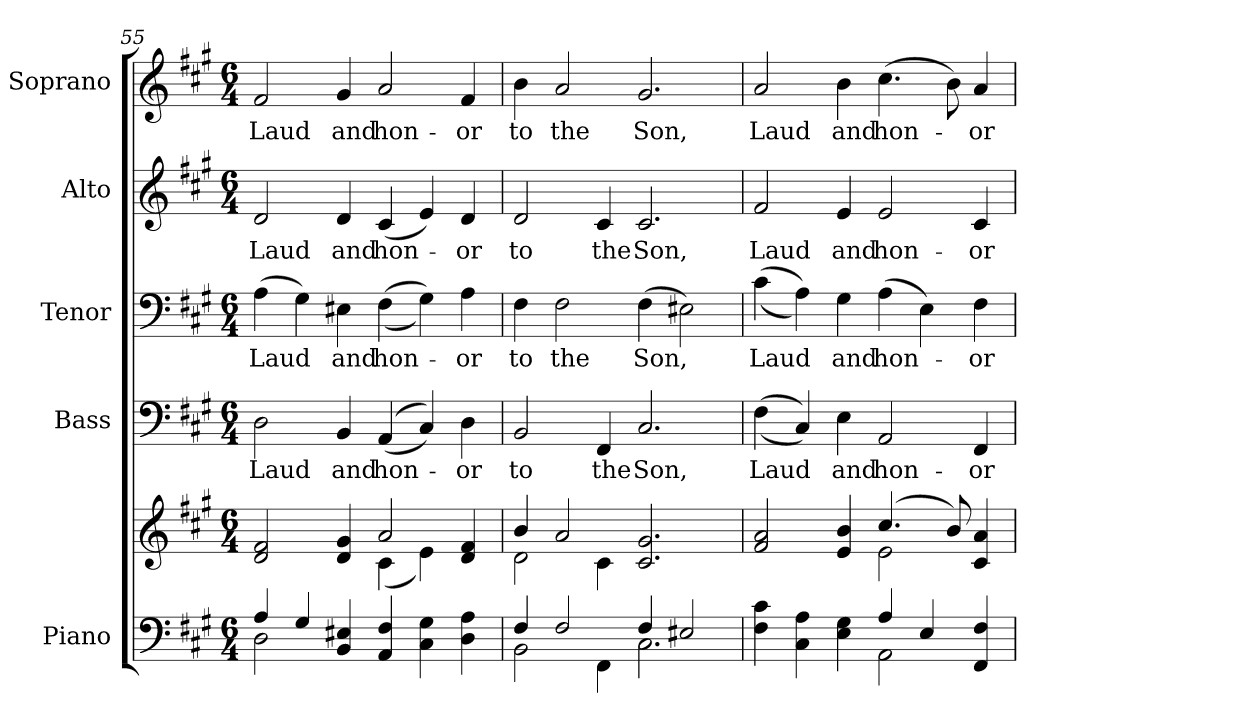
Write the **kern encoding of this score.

**kern	**kern	**kern	**text	**kern	**text	**kern	**text	**kern	**text
*part5	*part5	*part4	*part4	*part3	*part3	*part2	*part2	*part1	*part1
*staff6	*staff5	*staff4	*staff4	*staff3	*staff3	*staff2	*staff2	*staff1	*staff1
*I"Piano	*	*I"Bass	*	*I"Tenor	*	*I"Alto	*	*I"Soprano	*
*I'Pno.	*	*I'B.	*	*I'T.	*	*I'A.	*	*I'S.	*
!!LO:PB:g=z
*clefF4	*clefG2	*clefF4	*	*clefF4	*	*clefG2	*	*clefG2	*
*k[f#c#g#]	*k[f#c#g#]	*k[f#c#g#]	*	*k[f#c#g#]	*	*k[f#c#g#]	*	*k[f#c#g#]	*
*A:	*A:	*A:	*	*A:	*	*A:	*	*A:	*
*M6/4	*M6/4	*M6/4	*	*M6/4	*	*M6/4	*	*M6/4	*
=55	=55	=55	=55	=55	=55	=55	=55	=55	=55
*^	*^	*	*	*	*	*	*	*	*
!	!	!	!	!	!LO:LY:b:color=#000000	!	!	!	!	!	!
!	!	!	!	!	!	!	!LO:LY:b:color=#000000	!	!	!	!
!	!	!	!	!	!	!	!	!	!LO:LY:b:color=#000000	!	!
!	!	!	!	!	!	!	!	!	!	!	!LO:LY:b:color=#000000
4Ai/	2Di\	2di/ 2f#i	2.ryy	2Di\	Laud	(4Ai\	Laud	2di/	Laud	2f#i/	Laud
4G#i/	.	.	.	.	.	4G#i\)	.	.	.	.	.
!	!	!	!	!	!LO:LY:b:color=#000000	!	!	!	!	!	!
!	!	!	!	!	!	!	!LO:LY:b:color=#000000	!	!	!	!
!	!	!	!	!	!	!	!	!	!LO:LY:b:color=#000000	!	!
!	!	!	!	!	!	!	!	!	!	!	!LO:LY:b:color=#000000
4BBi/ 4E#Xi	4ryy	4di/ 4g#i	.	4BBi/	and	4E#Xi\	and	4di/	and	4g#i/	and
!	!	!	!	!	!LO:LY:b:color=#000000	!	!	!	!	!	!
!	!	!	!	!	!	!	!LO:LY:b:color=#000000	!	!	!	!
!	!	!	!	!	!	!	!	!	!LO:LY:b:color=#000000	!	!
!	!	!	!	!	!	!	!	!	!	!	!LO:LY:b:color=#000000
4AAi/ 4F#i	2.ryy	2ai/	(4c#i\	((4AAi/	hon-	((4F#i\	hon-	(4c#i/	hon-	2ai/	hon-
4C#i\ 4G#i	.	.	4ei\)	4C#i/))	.	4G#i\))	.	4ei/)	.	.	.
!	!	!	!	!	!LO:LY:b:color=#000000	!	!	!	!	!	!
!	!	!	!	!	!	!	!LO:LY:b:color=#000000	!	!	!	!
!	!	!	!	!	!	!	!	!	!LO:LY:b:color=#000000	!	!
!	!	!	!	!	!	!	!	!	!	!	!LO:LY:b:color=#000000
4Di\ 4Ai	.	4di/ 4f#i	4ryy	4Di\	-or	4Ai\	-or	4di/	-or	4f#i/	-or
=56	=56	=56	=56	=56	=56	=56	=56	=56	=56	=56	=56
!	!	!	!	!	!LO:LY:b:color=#000000	!	!	!	!	!	!
!	!	!	!	!	!	!	!LO:LY:b:color=#000000	!	!	!	!
!	!	!	!	!	!	!	!	!	!LO:LY:b:color=#000000	!	!
!	!	!	!	!	!	!	!	!	!	!	!LO:LY:b:color=#000000
4F#i/	2BBi\	4bi/	2di\	2BBi/	to	4F#i\	to	2di/	to	4bi\	to
!	!	!	!	!	!	!	!LO:LY:b:color=#000000	!	!	!	!
!	!	!	!	!	!	!	!	!	!	!	!LO:LY:b:color=#000000
2F#i/	.	2ai/	.	.	.	2F#i\	the	.	.	2ai/	the
!	!	!	!	!	!LO:LY:b:color=#000000	!	!	!	!	!	!
!	!	!	!	!	!	!	!	!	!LO:LY:b:color=#000000	!	!
.	4FF#i\	.	4c#i\	4FF#i/	the	.	.	4c#i/	the	.	.
!	!	!	!	!	!LO:LY:b:color=#000000	!	!	!	!	!	!
!	!	!	!	!	!	!	!LO:LY:b:color=#000000	!	!	!	!
!	!	!	!	!	!	!	!	!	!LO:LY:b:color=#000000	!	!
!	!	!	!	!	!	!	!	!	!	!	!LO:LY:b:color=#000000
4F#i/	2.C#i\	2.c#i/ 2.g#i	2.ryy	2.C#i/	Son,	(4F#i\	Son,	2.c#i/	Son,	2.g#i/	Son,
2E#Xi/	.	.	.	.	.	2E#Xi\)	.	.	.	.	.
!!LO:PB:g=z
=57	=57	=57	=57	=57	=57	=57	=57	=57	=57	=57	=57
!	!	!	!	!	!LO:LY:b:color=#000000	!	!	!	!	!	!
!	!	!	!	!	!	!	!LO:LY:b:color=#000000	!	!	!	!
!	!	!	!	!	!	!	!	!	!LO:LY:b:color=#000000	!	!
!	!	!	!	!	!	!	!	!	!	!	!LO:LY:b:color=#000000
4F#i\ 4c#i	2.ryy	2f#i/ 2ai	2.ryy	((4F#i\	Laud	((4c#i\	Laud	2f#i/	Laud	2ai/	Laud
4C#i\ 4Ai	.	.	.	4C#i/))	.	4Ai\))	.	.	.	.	.
!	!	!	!	!	!LO:LY:b:color=#000000	!	!	!	!	!	!
!	!	!	!	!	!	!	!LO:LY:b:color=#000000	!	!	!	!
!	!	!	!	!	!	!	!	!	!LO:LY:b:color=#000000	!	!
!	!	!	!	!	!	!	!	!	!	!	!LO:LY:b:color=#000000
4Ei\ 4G#i	.	4ei/ 4bi	.	4Ei\	and	4G#i\	and	4ei/	and	4bi\	and
!	!	!	!	!	!LO:LY:b:color=#000000	!	!	!	!	!	!
!	!	!	!	!	!	!	!LO:LY:b:color=#000000	!	!	!	!
!	!	!	!	!	!	!	!	!	!LO:LY:b:color=#000000	!	!
!	!	!	!	!	!	!	!	!	!	!	!LO:LY:b:color=#000000
4Ai/	2AAi\	(4.cc#i/	2ei\	2AAi/	hon-	(4Ai\	hon-	2ei/	hon-	(4.cc#i\	hon-
4Ei/	.	.	.	.	.	4Ei\)	.	.	.	.	.
.	.	8bi/)	.	.	.	.	.	.	.	8bi\)	.
!	!	!	!	!	!LO:LY:b:color=#000000	!	!	!	!	!	!
!	!	!	!	!	!	!	!LO:LY:b:color=#000000	!	!	!	!
!	!	!	!	!	!	!	!	!	!LO:LY:b:color=#000000	!	!
!	!	!	!	!	!	!	!	!	!	!	!LO:LY:b:color=#000000
4FF#i/ 4F#i	4ryy	4c#i/ 4ai	4ryy	4FF#i/	-or	4F#i\	-or	4c#i/	-or	4ai/	-or
*v	*v	*	*	*	*	*	*	*	*	*	*
*	*v	*v	*	*	*	*	*	*	*	*
=	=	=	=	=	=	=	=	=	=
*-	*-	*-	*-	*-	*-	*-	*-	*-	*-
